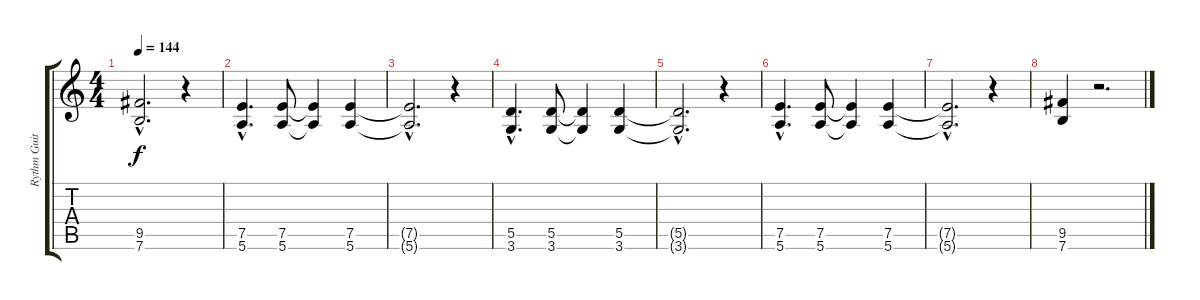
\track ("Rythm Guitar (Acoustic) - Jaymz" "Rythm Guit") {instrument acousticguitarsteel}
\staff {score tabs}
\tuning (E4 B3 G3 D3 A2 E2) {hide}
\ts (4 4)
\tempo 144
\clef g2
\ks c
(9.5{hac t} 7.6{hac t}).2{d dy f} r.4 |
(7.5{hac} 5.6{hac}).4{d} (7.5 5.6).8 (7.5{t} 5.6{t}).4 (7.5 5.6).4 |
(7.5{hac t} 5.6{hac t}).2{d} r.4 |
(5.5{hac} 3.6{hac}).4{d} (5.5 3.6).8 (5.5{t} 3.6{t}).4 (5.5 3.6).4 |
(5.5{hac t} 3.6{hac t}).2{d} r.4 |
(7.5{hac} 5.6{hac}).4{d} (7.5 5.6).8 (7.5{t} 5.6{t}).4 (7.5 5.6).4 |
(7.5{hac t} 5.6{hac t}).2{d} r.4 |
(9.5 7.6).4 r.2{d}
